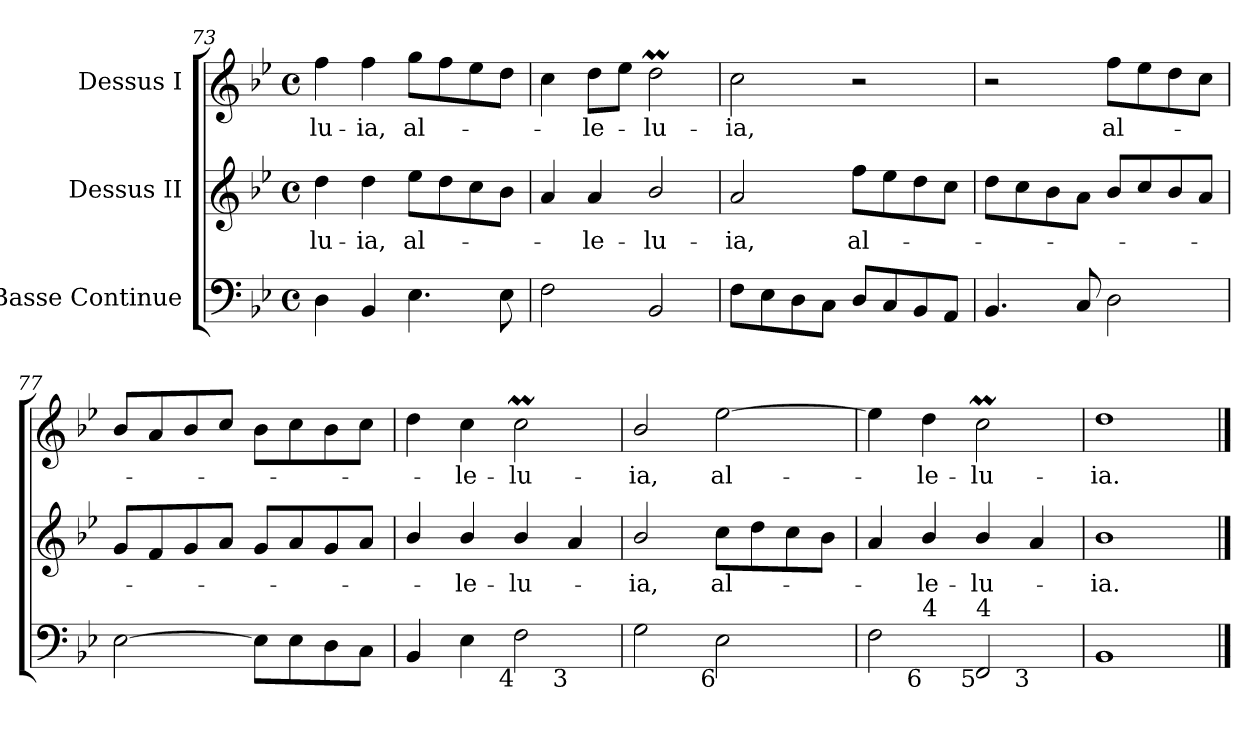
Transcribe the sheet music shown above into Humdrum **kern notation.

**kern	**kern	**text	**kern	**text
*part3	*part2	*part2	*part1	*part1
*staff3	*staff2	*staff2	*staff1	*staff1
*I"Basse Continue	*I"Dessus II	*	*I"Dessus I	*
*clefF4	*clefG2	*	*clefG2	*
*k[b-e-]	*k[b-e-]	*	*k[b-e-]	*
*B-:	*B-:	*	*B-:	*
*M4/4	*M4/4	*	*M4/4	*
*met(c)	*met(c)	*	*met(c)	*
=73	=73	=73	=73	=73
!	!	!LO:LY:b:color=#000000	!	!
!	!	!	!	!LO:LY:b:color=#000000
4Di\	4ddi\	-lu-	4ffi\	-lu-
!	!	!LO:LY:b:color=#000000	!	!
!	!	!	!	!LO:LY:b:color=#000000
4BB-i/	4ddi\	-ia,	4ffi\	-ia,
!	!	!LO:LY:b:color=#000000	!	!
!	!	!	!	!LO:LY:b:color=#000000
4.E-i\	8ee-i\L	al-	8ggi\L	al-
.	8ddi\	.	8ffi\	.
.	8cci\	.	8ee-i\	.
8E-i\	8b-i\J	.	8ddi\J	.
=74	=74	=74	=74	=74
2Fi\	4ai/	.	4cci\	.
!	!	!LO:LY:b:color=#000000	!	!
!	!	!	!	!LO:LY:b:color=#000000
.	4ai/	-le-	8ddi\L	-le-
.	.	.	8ee-i\J	.
!	!	!LO:LY:b:color=#000000	!	!
!	!	!	!	!LO:LY:b:color=#000000
2BB-i/	2b-i/	-lu-	2ddmi\	-lu-
=75	=75	=75	=75	=75
!	!	!LO:LY:b:color=#000000	!	!
!	!	!	!	!LO:LY:b:color=#000000
8Fi\L	2ai/	-ia,	2cci\	-ia,
8E-i\	.	.	.	.
8Di\	.	.	.	.
8Ci\J	.	.	.	.
!	!	!LO:LY:b:color=#000000	!	!
8Di/L	8ffi\L	al-	2r	.
8Ci/	8ee-i\	.	.	.
8BB-i/	8ddi\	.	.	.
8AAi/J	8cci\J	.	.	.
!!LO:LB:g=z
=76	=76	=76	=76	=76
4.BB-i/	8ddi\L	.	2r	.
.	8cci\	.	.	.
.	8b-i\	.	.	.
8Ci/	8ai\J	.	.	.
!	!	!	!	!LO:LY:b:color=#000000
2Di\	8b-i/L	.	8ffi\L	al-
.	8cci/	.	8ee-i\	.
.	8b-i/	.	8ddi\	.
.	8ai/J	.	8cci\J	.
=77	=77	=77	=77	=77
[2E-i\	8gi/L	.	8b-i/L	.
.	8fi/	.	8ai/	.
.	8gi/	.	8b-i/	.
.	8ai/J	.	8cci/J	.
8E-i\L]	8gi/L	.	8b-i\L	.
8E-i\	8ai/	.	8cci\	.
8Di\	8gi/	.	8b-i\	.
8Ci\J	8ai/J	.	8cci\J	.
=78	=78	=78	=78	=78
*^	*	*	*	*
4BB-i/	2.ryy	4b-i/	.	4ddi\	.
!	!	!	!LO:LY:b:color=#000000	!	!
!	!	!	!	!	!LO:LY:b:color=#000000
4E-i\	.	4b-i/	-le-	4cci\	-le-
!	!	!	!LO:LY:b:color=#000000	!	!
!LO:TX:b:rj:t=4	!	!	!	!	!
!	!	!	!	!	!LO:LY:b:color=#000000
2Fi\	.	4b-i/	-lu-	2ccMi\	-lu-
!	!LO:TX:b:rj:t=3	!	!	!	!
.	4ryy	4ai/	.	.	.
*v	*v	*	*	*	*
=79	=79	=79	=79	=79
*^	*	*	*	*
!	!	!	!LO:LY:b:color=#000000	!	!
*v	*v	*	*	*	*
*^	*	*	*	*
!	!	!	!	!	!LO:LY:b:color=#000000
*v	*v	*	*	*	*
2Gi\	2b-i/	-ia,	2b-i/	-ia,
!	!	!LO:LY:b:color=#000000	!	!
!LO:TX:b:rj:t=6	!	!	!	!
!	!	!	!	!LO:LY:b:color=#000000
2E-i\	8cci\L	al-	[2ee-i\	al-
.	8ddi\	.	.	.
.	8cci\	.	.	.
.	8b-i\J	.	.	.
=80	=80	=80	=80	=80
!LO:TX:b:rj:t=7	!	!	!	!
!LO:TX:t=3	!	!	!	!
*^	*	*	*	*
*	*^	*	*	*	*
2Fi\	4ryy	2.ryy	4ai/	.	4ee-i\]	.
!	!	!	!	!LO:LY:b:color=#000000	!	!
!	!LO:TX:b:rj:t=6	!	!	!	!	!
!	!LO:TX:t=4	!	!	!	!	!
!	!	!	!	!	!	!LO:LY:b:color=#000000
.	2.ryy	.	4b-i/	-le-	4ddi\	-le-
!	!	!	!	!LO:LY:b:color=#000000	!	!
!LO:TX:b:rj:t=5	!	!	!	!	!	!
!LO:TX:t=4	!	!	!	!	!	!
!	!	!	!	!	!	!LO:LY:b:color=#000000
2FFi/	.	.	4b-i/	-lu-	2ccMi\	-lu-
!	!	!LO:TX:b:rj:t=3	!	!	!	!
.	.	4ryy	4ai/	.	.	.
*v	*v	*v	*	*	*	*
=81	=81	=81	=81	=81
*^	*	*	*	*
*	*^	*	*	*	*
!	!	!	!	!LO:LY:b:color=#000000	!	!
*v	*v	*v	*	*	*	*
*^	*	*	*	*
*	*^	*	*	*	*
!	!	!	!	!	!	!LO:LY:b:color=#000000
*v	*v	*v	*	*	*	*
1BB-i	1b-i	-ia.	1ddi	-ia.
==	==	==	==	==
*-	*-	*-	*-	*-
